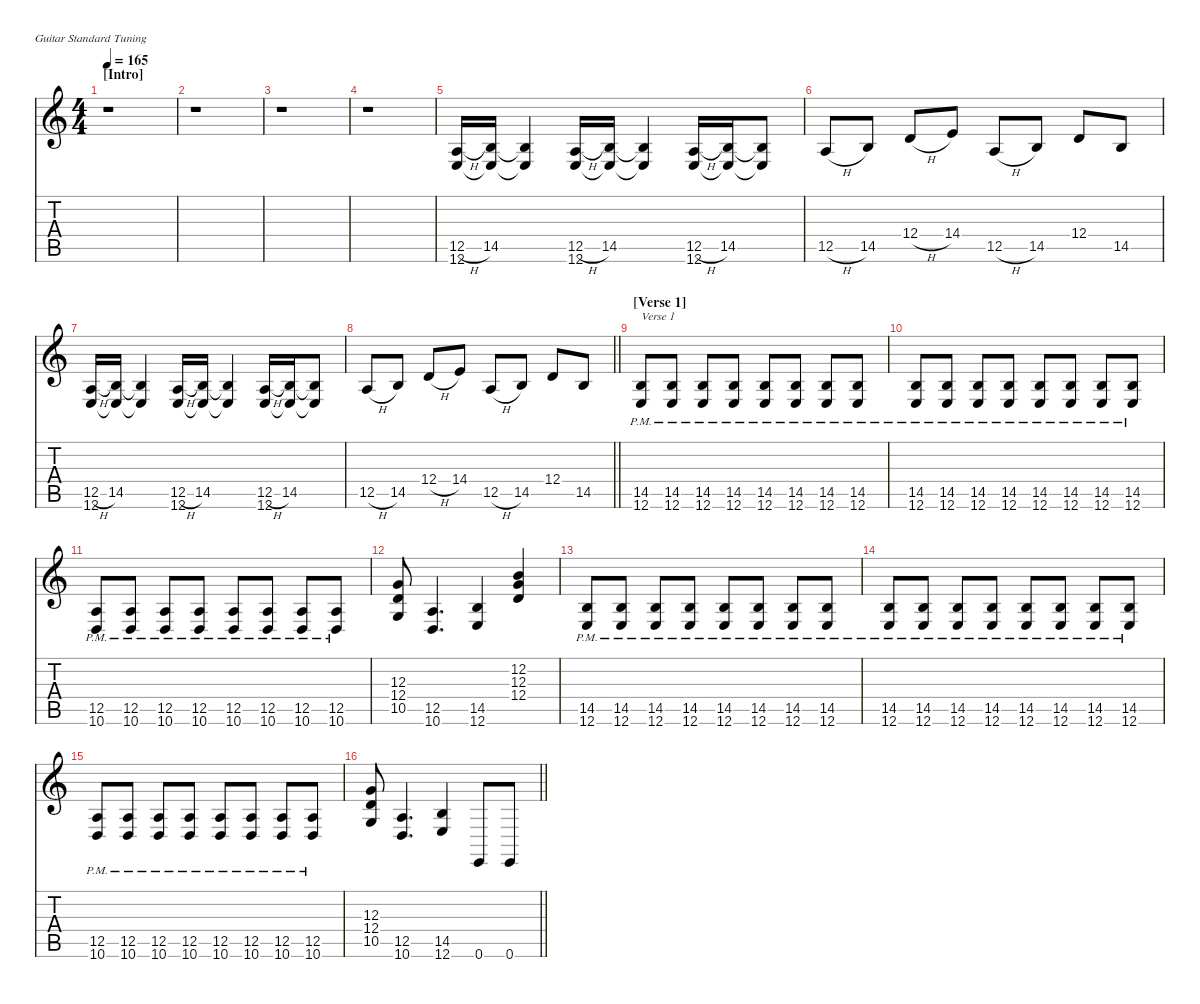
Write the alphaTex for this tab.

\defaultSystemsLayout 4
\hideDynamics
\bracketExtendMode nobrackets
\singleTrackTrackNamePolicy hidden
\multiTrackTrackNamePolicy hidden
\firstSystemTrackNameMode fullname
\firstSystemTrackNameOrientation horizontal
\otherSystemsTrackNameOrientation horizontal
\track ("rhythm guitar 2" "led.synth.") {instrument lead1square}
\staff {score tabs}
\tuning (E4 B3 G3 D3 A2 E2)
\ts (4 4)
\beaming (8 2 2 2 2)
\section ("" "[Intro]")
\tempo 165
\clef g2
\ks c
r.1{dy f instrument lead1square beam Down} |
r.1{beam Down} |
r.1{beam Down} |
r.1{beam Down} |
(12.5{h} 12.6).16{beam Up} (14.5 12.6{t}).16{beam Up} (14.5{t} 12.6{t}).4{beam Up} (12.5{h} 12.6).16{beam Up} (14.5 12.6{t}).16{beam Up} (14.5{t} 12.6{t}).4{beam Up} (12.5{h} 12.6).16{beam Up} (14.5 12.6{t}).16{beam Up} (14.5{t} 12.6{t}).8{beam Up} |
12.5{h}.8{beam Up} 14.5.8{beam Up} 12.4{h}.8{beam Up} 14.4.8{beam Up} 12.5{h}.8{beam Up} 14.5.8{beam Up} 12.4.8{beam Up} 14.5.8{beam Up} |
(12.5{h} 12.6).16{beam Up} (14.5 12.6{t}).16{beam Up} (14.5{t} 12.6{t}).4{beam Up} (12.5{h} 12.6).16{beam Up} (14.5 12.6{t}).16{beam Up} (14.5{t} 12.6{t}).4{beam Up} (12.5{h} 12.6).16{beam Up} (14.5 12.6{t}).16{beam Up} (14.5{t} 12.6{t}).8{beam Up} |
\barLineRight lightlight
12.5{h}.8{beam Up} 14.5.8{beam Up} 12.4{h}.8{beam Up} 14.4.8{beam Up} 12.5{h}.8{beam Up} 14.5.8{beam Up} 12.4.8{beam Up} 14.5.8{beam Up} |
\section ("" "[Verse 1]")
(14.5{pm} 12.6).8{txt "Verse 1" beam Up} (14.5{pm} 12.6).8{beam Up} (14.5{pm} 12.6).8{beam Up} (14.5{pm} 12.6).8{beam Up} (14.5{pm} 12.6).8{beam Up} (14.5{pm} 12.6).8{beam Up} (14.5{pm} 12.6).8{beam Up} (14.5{pm} 12.6).8{beam Up} |
(14.5{pm} 12.6).8{beam Up} (14.5{pm} 12.6).8{beam Up} (14.5{pm} 12.6).8{beam Up} (14.5{pm} 12.6).8{beam Up} (14.5{pm} 12.6).8{beam Up} (14.5{pm} 12.6).8{beam Up} (14.5{pm} 12.6).8{beam Up} (14.5{pm} 12.6).8{beam Up} |
(12.5{pm} 10.6).8{beam Up} (12.5{pm} 10.6).8{beam Up} (12.5{pm} 10.6).8{beam Up} (12.5{pm} 10.6).8{beam Up} (12.5{pm} 10.6).8{beam Up} (12.5{pm} 10.6).8{beam Up} (12.5{pm} 10.6).8{beam Up} (12.5{pm} 10.6).8{beam Up} |
(12.3 12.4 10.5).8{beam Up} (12.5 10.6).4{d beam Up} (14.5 12.6).4{beam Up} (12.2 12.3 12.4).4{beam Up} |
(14.5{pm} 12.6).8{beam Up} (14.5{pm} 12.6).8{beam Up} (14.5{pm} 12.6).8{beam Up} (14.5{pm} 12.6).8{beam Up} (14.5{pm} 12.6).8{beam Up} (14.5{pm} 12.6).8{beam Up} (14.5{pm} 12.6).8{beam Up} (14.5{pm} 12.6).8{beam Up} |
(14.5{pm} 12.6).8{beam Up} (14.5{pm} 12.6).8{beam Up} (14.5{pm} 12.6).8{beam Up} (14.5{pm} 12.6).8{beam Up} (14.5{pm} 12.6).8{beam Up} (14.5{pm} 12.6).8{beam Up} (14.5{pm} 12.6).8{beam Up} (14.5{pm} 12.6).8{beam Up} |
(12.5{pm} 10.6).8{beam Up} (12.5{pm} 10.6).8{beam Up} (12.5{pm} 10.6).8{beam Up} (12.5{pm} 10.6).8{beam Up} (12.5{pm} 10.6).8{beam Up} (12.5{pm} 10.6).8{beam Up} (12.5{pm} 10.6).8{beam Up} (12.5{pm} 10.6).8{beam Up} |
\barLineRight lightlight
(12.3 12.4 10.5).8{beam Up} (12.5 10.6).4{d beam Up} (14.5 12.6).4{beam Up} 0.6.8{beam Up} 0.6.8{beam Up}
